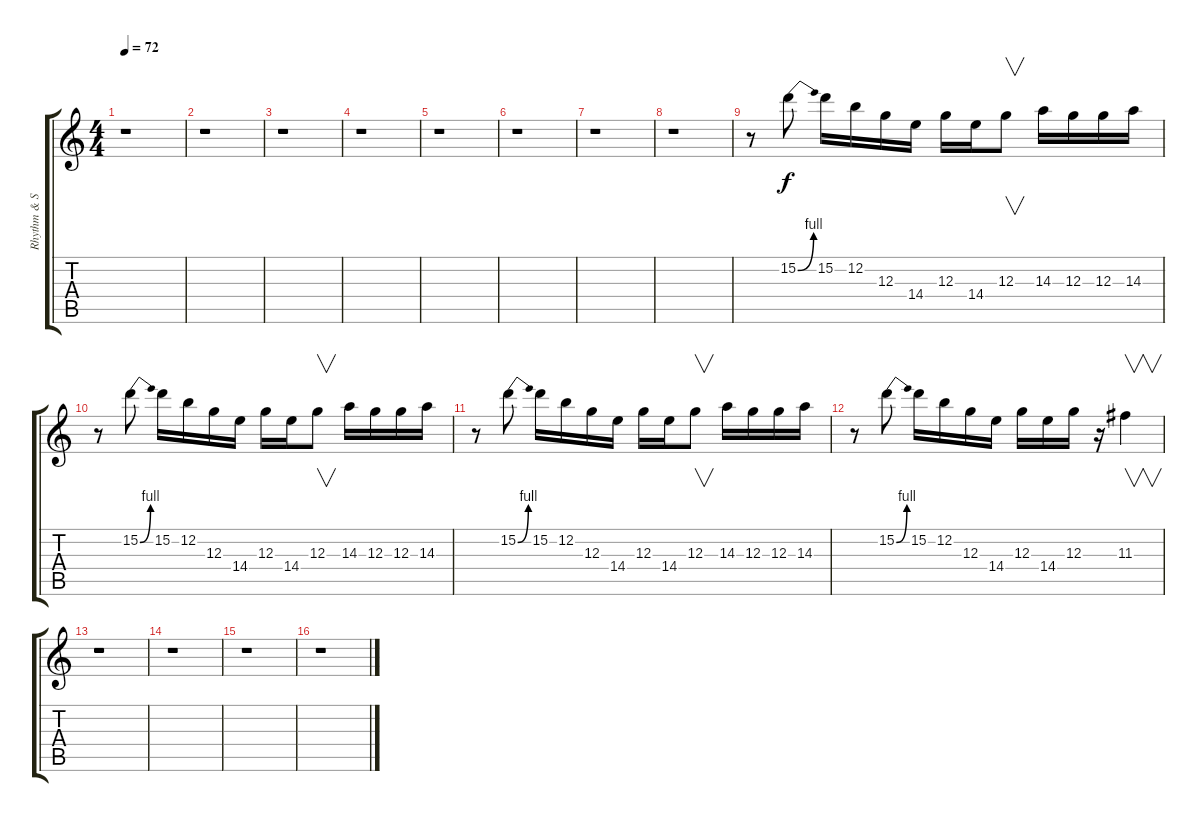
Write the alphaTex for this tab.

\track ("Rhythm & Solo (dist.)" "Rhythm & S") {instrument distortionguitar}
\staff {score tabs}
\tuning (E4 B3 G3 D3 A2 E2) {hide}
\ts (4 4)
\tempo 72
\clef g2
\ks c
r.1{dy f} |
r.1 |
r.1 |
r.1 |
r.1 |
r.1 |
r.1 |
r.1 |
r.8 15.2{be (bend 0 0 60 4)}.8 15.2.16 12.2.16 12.3.16 14.4.16 12.3.16 14.4.16 12.3.8{v} 14.3.16 12.3.16 12.3.16 14.3.16 |
r.8 15.2{be (bend 0 0 60 4)}.8 15.2.16 12.2.16 12.3.16 14.4.16 12.3.16 14.4.16 12.3.8{v} 14.3.16 12.3.16 12.3.16 14.3.16 |
r.8 15.2{be (bend 0 0 60 4)}.8 15.2.16 12.2.16 12.3.16 14.4.16 12.3.16 14.4.16 12.3.8{v} 14.3.16 12.3.16 12.3.16 14.3.16 |
r.8 15.2{be (bend 0 0 60 4)}.8 15.2.16 12.2.16 12.3.16 14.4.16 12.3.16 14.4.16 12.3.16 r.16 11.3.4{v} |
r.1 |
r.1 |
r.1 |
r.1
